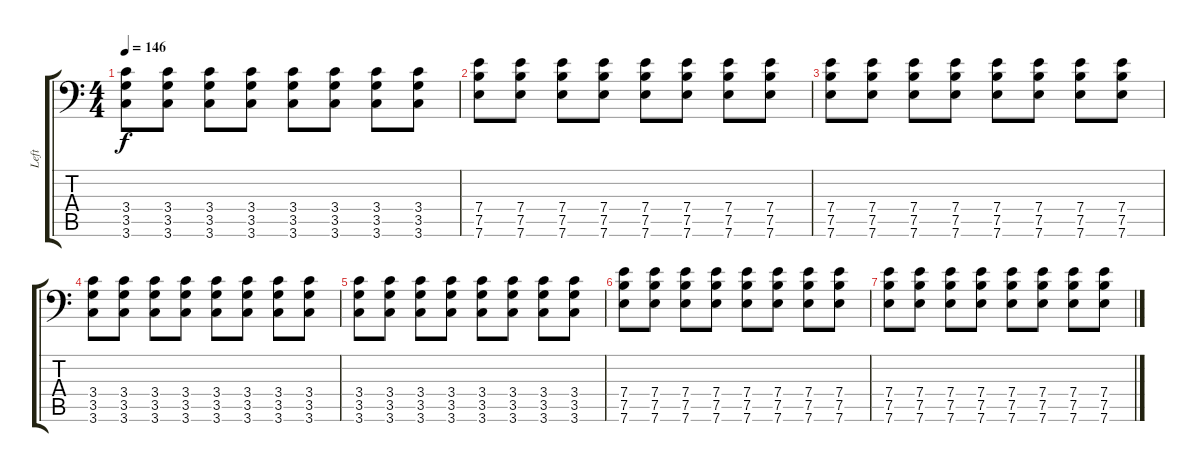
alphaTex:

\track ("Left" "Left") {instrument distortionguitar}
\staff {score tabs}
\tuning (B3 Gb3 D3 A2 E2 A1) {hide}
\ts (4 4)
\tempo 146
\clef f4
\ks c
(3.4 3.5 3.6).8{dy f} (3.4 3.5 3.6).8 (3.4 3.5 3.6).8 (3.4 3.5 3.6).8 (3.4 3.5 3.6).8 (3.4 3.5 3.6).8 (3.4 3.5 3.6).8 (3.4 3.5 3.6).8 |
(7.4 7.5 7.6).8 (7.4 7.5 7.6).8 (7.4 7.5 7.6).8 (7.4 7.5 7.6).8 (7.4 7.5 7.6).8 (7.4 7.5 7.6).8 (7.4 7.5 7.6).8 (7.4 7.5 7.6).8 |
(7.4 7.5 7.6).8 (7.4 7.5 7.6).8 (7.4 7.5 7.6).8 (7.4 7.5 7.6).8 (7.4 7.5 7.6).8 (7.4 7.5 7.6).8 (7.4 7.5 7.6).8 (7.4 7.5 7.6).8 |
(3.4 3.5 3.6).8{volume 0} (3.4 3.5 3.6).8 (3.4 3.5 3.6).8 (3.4 3.5 3.6).8 (3.4 3.5 3.6).8 (3.4 3.5 3.6).8 (3.4 3.5 3.6).8 (3.4 3.5 3.6).8 |
(3.4 3.5 3.6).8 (3.4 3.5 3.6).8 (3.4 3.5 3.6).8 (3.4 3.5 3.6).8 (3.4 3.5 3.6).8 (3.4 3.5 3.6).8 (3.4 3.5 3.6).8 (3.4 3.5 3.6).8 |
(7.4 7.5 7.6).8 (7.4 7.5 7.6).8 (7.4 7.5 7.6).8 (7.4 7.5 7.6).8 (7.4 7.5 7.6).8 (7.4 7.5 7.6).8 (7.4 7.5 7.6).8 (7.4 7.5 7.6).8 |
(7.4 7.5 7.6).8 (7.4 7.5 7.6).8 (7.4 7.5 7.6).8 (7.4 7.5 7.6).8 (7.4 7.5 7.6).8 (7.4 7.5 7.6).8 (7.4 7.5 7.6).8 (7.4 7.5 7.6).8
